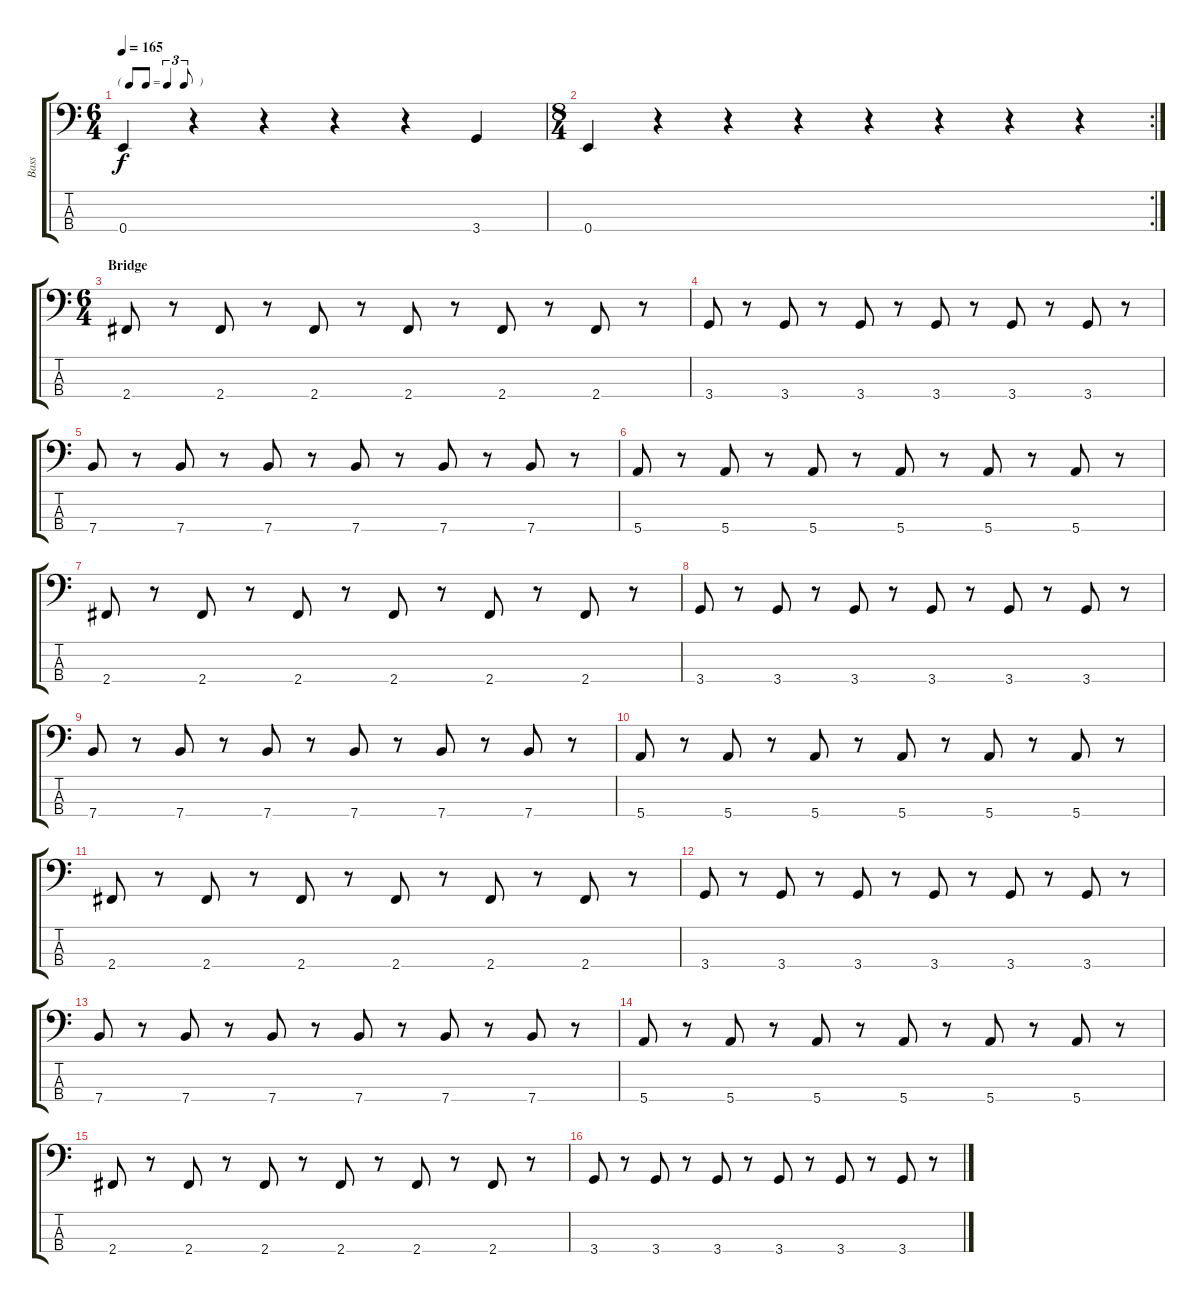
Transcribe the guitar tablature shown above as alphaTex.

\track ("Bass" "Bass") {instrument electricbassfinger}
\staff {score tabs}
\tuning (G2 D2 A1 E1) {hide}
\ts (6 4)
\tf triplet8th
\tempo 165
\clef f4
\ks c
0.4.4{dy f} r.4 r.4 r.4 r.4 3.4.4 |
\rc 2
\ts (8 4)
0.4.4 r.4 r.4 r.4 r.4 r.4 r.4 r.4 |
\ts (6 4)
\section ("" "Bridge")
2.4.8 r.8 2.4.8 r.8 2.4.8 r.8 2.4.8 r.8 2.4.8 r.8 2.4.8 r.8 |
3.4.8 r.8 3.4.8 r.8 3.4.8 r.8 3.4.8 r.8 3.4.8 r.8 3.4.8 r.8 |
7.4.8 r.8 7.4.8 r.8 7.4.8 r.8 7.4.8 r.8 7.4.8 r.8 7.4.8 r.8 |
5.4.8 r.8 5.4.8 r.8 5.4.8 r.8 5.4.8 r.8 5.4.8 r.8 5.4.8 r.8 |
2.4.8 r.8 2.4.8 r.8 2.4.8 r.8 2.4.8 r.8 2.4.8 r.8 2.4.8 r.8 |
3.4.8 r.8 3.4.8 r.8 3.4.8 r.8 3.4.8 r.8 3.4.8 r.8 3.4.8 r.8 |
7.4.8 r.8 7.4.8 r.8 7.4.8 r.8 7.4.8 r.8 7.4.8 r.8 7.4.8 r.8 |
5.4.8 r.8 5.4.8 r.8 5.4.8 r.8 5.4.8 r.8 5.4.8 r.8 5.4.8 r.8 |
2.4.8 r.8 2.4.8 r.8 2.4.8 r.8 2.4.8 r.8 2.4.8 r.8 2.4.8 r.8 |
3.4.8 r.8 3.4.8 r.8 3.4.8 r.8 3.4.8 r.8 3.4.8 r.8 3.4.8 r.8 |
7.4.8 r.8 7.4.8 r.8 7.4.8 r.8 7.4.8 r.8 7.4.8 r.8 7.4.8 r.8 |
5.4.8 r.8 5.4.8 r.8 5.4.8 r.8 5.4.8 r.8 5.4.8 r.8 5.4.8 r.8 |
2.4.8 r.8 2.4.8 r.8 2.4.8 r.8 2.4.8 r.8 2.4.8 r.8 2.4.8 r.8 |
3.4.8 r.8 3.4.8 r.8 3.4.8 r.8 3.4.8 r.8 3.4.8 r.8 3.4.8 r.8
